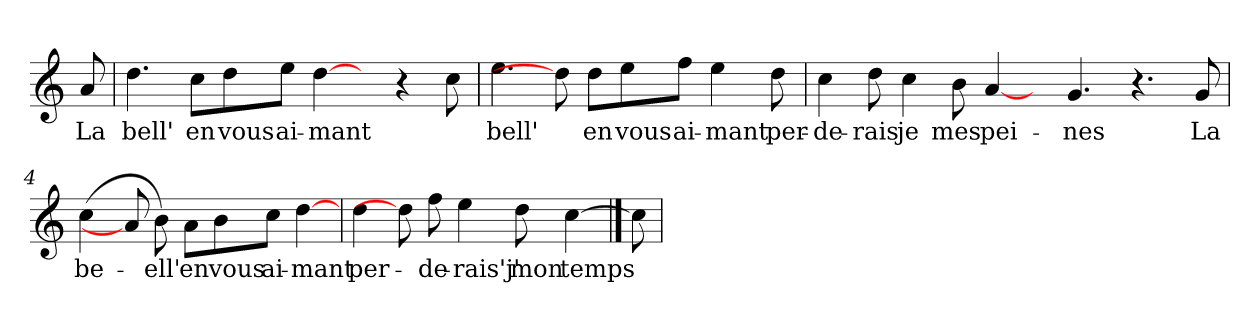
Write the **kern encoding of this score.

**kern	**text
*part1	*part1
*staff1	*staff1
*clefG2	*
*k[]	*
*C:	*
=	=
!	!LO:LY:b
8a/	La
=1	=1
!	!LO:LY:b
4.dd\	bell'
!	!LO:LY:b
8cc\L	en
!	!LO:LY:b
8dd\	vous
!	!LO:LY:b
8ee\J	ai-
!	!LO:LY:b
[4dd\	-mant
8ryy	.
4r	.
8cc\	.
=2	=2
!	!LO:LY:b
4.ee\	bell'
8dd\]	.
!	!LO:LY:b
8dd\L	en
!	!LO:LY:b
8ee\	vous
!	!LO:LY:b
8ff\J	ai-
!	!LO:LY:b
4ee\	-mant
!	!LO:LY:b
8dd\	per-
=3	=3
!	!LO:LY:b
4cc\	-de-
!	!LO:LY:b
8dd\	-rais
!	!LO:LY:b
4cc\	je
!	!LO:LY:b
8b\	mes
!	!LO:LY:b
[4a/	pei-
8ryy	.
!	!LO:LY:b
4.g/	-nes
4.r	.
!	!LO:LY:b
8g/	La
!!LO:LB:g=z
=4	=4
!	!LO:LY:b
(>4cc\	be-
8a/]	.
!	!LO:LY:b
8b\)	-ell'
!	!LO:LY:b
8a\L	en
!	!LO:LY:b
8b\	vous
!	!LO:LY:b
8cc\J	ai-
!	!LO:LY:b
[4dd\	-mant
=5	=5
!	!LO:LY:b
4dd\	per-
8dd\]	.
!	!LO:LY:b
8ff\	-de-
!	!LO:LY:b
4ee\	-rais'j'
!	!LO:LY:b
8dd\	mon
!	!LO:LY:b
[4cc\	temps
==6	==6
8cc\]	.
=	=
*-	*-
